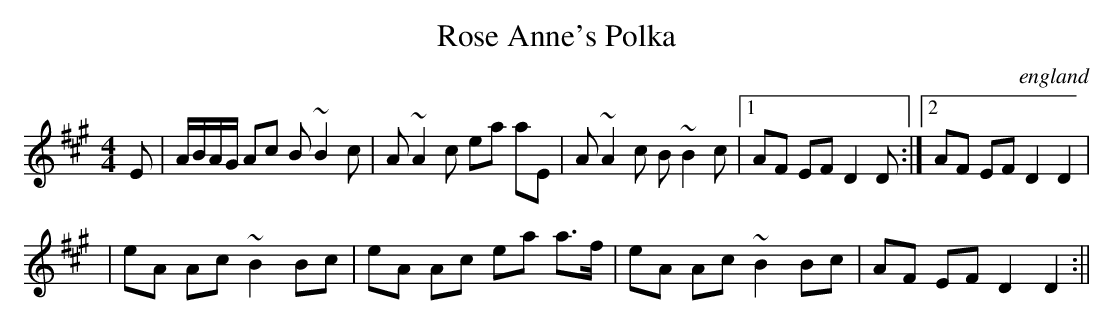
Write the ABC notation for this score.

X:1
T:Rose Anne's Polka
O:england
M:4/4
L:1/8
K:A
E|A/2B/2A/2G/2 Ac B~B2c|A~A2c ea aE|A~A2c B~B2c|1AF EF D2D:|2AF EF D2D2|
|eA Ac ~B2Bc|eA Ac ea a3/2f/2|eA Ac ~B2Bc|AF EF D2D2:||
